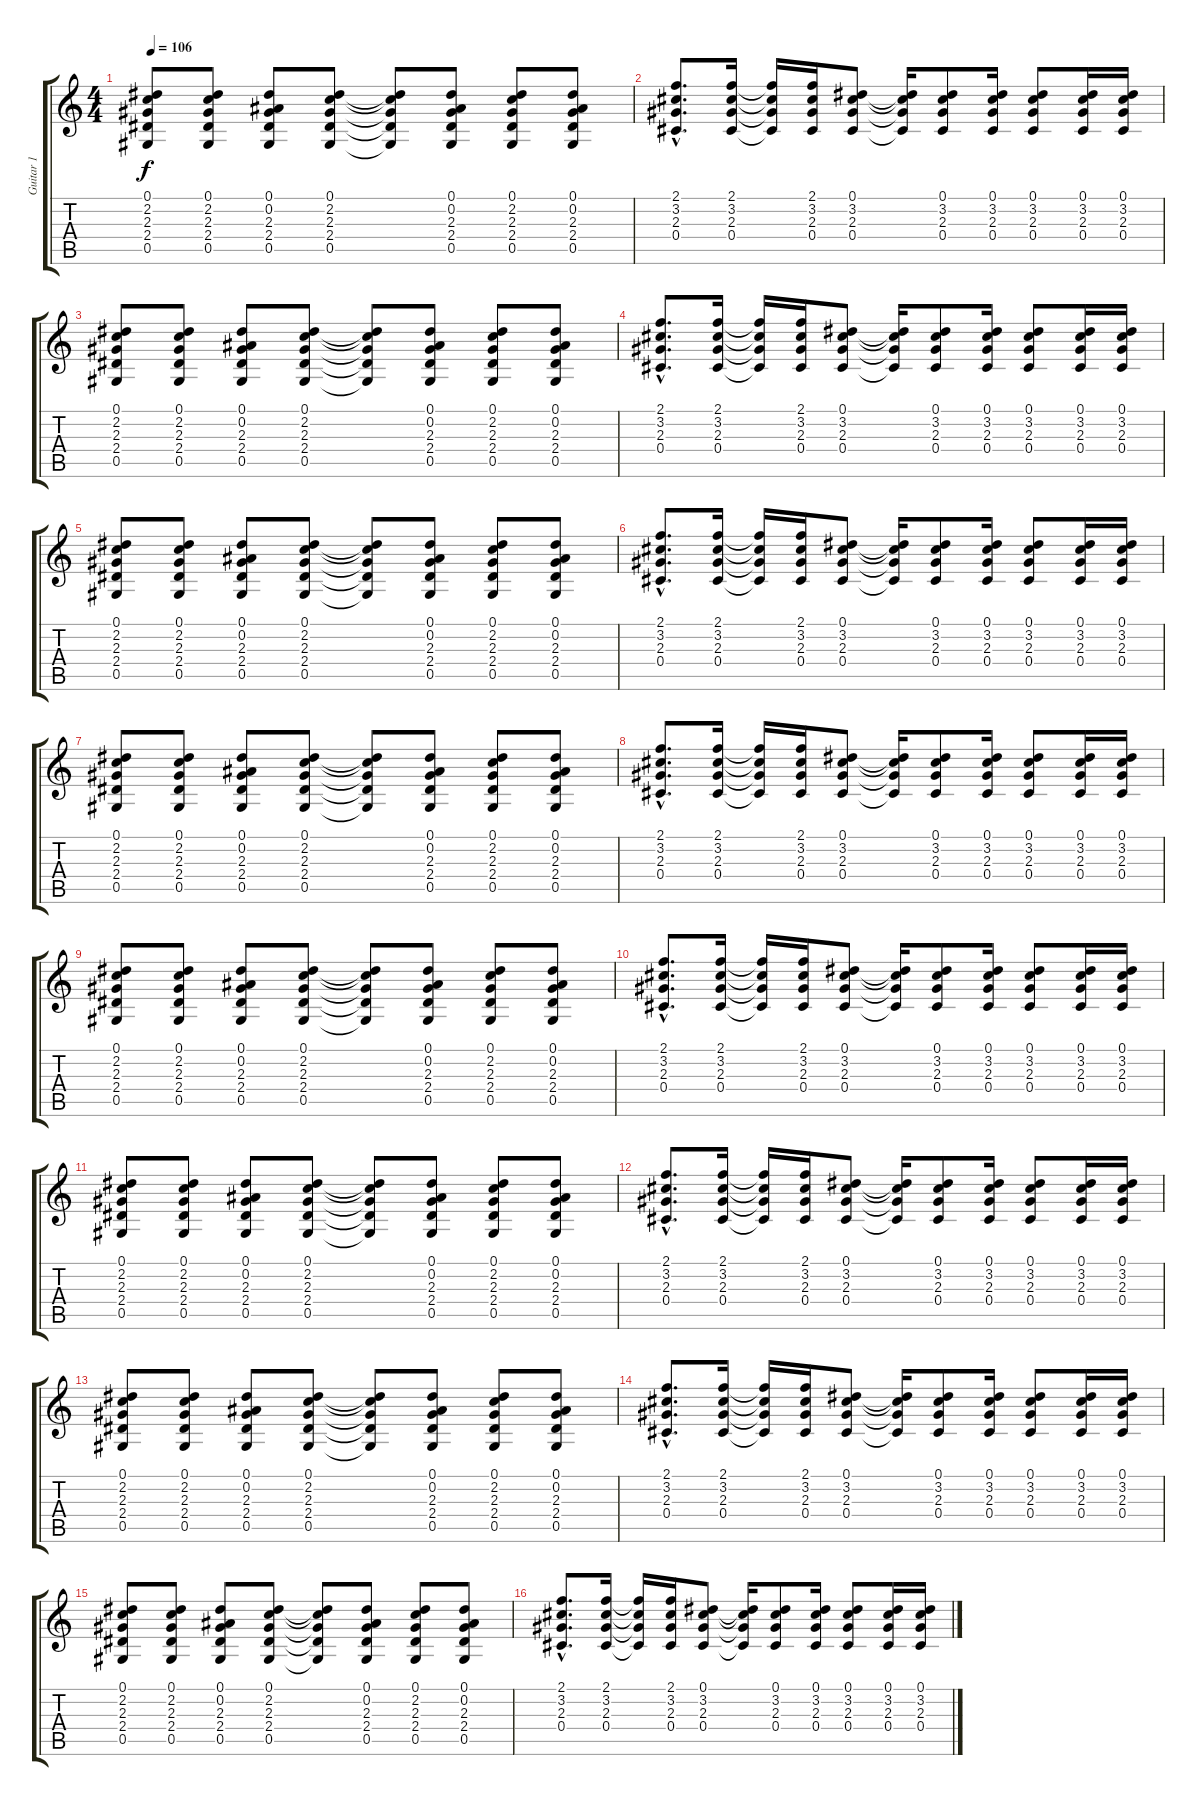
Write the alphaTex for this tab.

\track ("Guitar 1" "Guitar 1") {instrument acousticguitarsteel}
\staff {score tabs}
\tuning (Eb4 Bb3 Gb3 Db3 Ab2 Eb2) {hide}
\ts (4 4)
\tempo 106
\clef g2
\ks c
(0.1 2.2 2.3 2.4 0.5).8{dy f} (0.1 2.2 2.3 2.4 0.5).8 (0.1 0.2 2.3 2.4 0.5).8 (0.1 2.2 2.3 2.4 0.5).8 (0.1{t} 2.2{t} 2.3{t} 2.4{t} 0.5{t}).8 (0.1 0.2 2.3 2.4 0.5).8 (0.1 2.2 2.3 2.4 0.5).8 (0.1 0.2 2.3 2.4 0.5).8 |
(2.1{hac} 3.2{hac} 2.3{hac} 0.4{hac}).8{d} (2.1 3.2 2.3 0.4).16 (2.1{t} 3.2{t} 2.3{t} 0.4{t}).16 (2.1 3.2 2.3 0.4).16 (0.1 3.2 2.3 0.4).8 (0.1{t} 3.2{t} 2.3{t} 0.4{t}).16 (0.1 3.2 2.3 0.4).8 (0.1 3.2 2.3 0.4).16 (0.1 3.2 2.3 0.4).8 (0.1 3.2 2.3 0.4).16 (0.1 3.2 2.3 0.4).16 |
(0.1 2.2 2.3 2.4 0.5).8 (0.1 2.2 2.3 2.4 0.5).8 (0.1 0.2 2.3 2.4 0.5).8 (0.1 2.2 2.3 2.4 0.5).8 (0.1{t} 2.2{t} 2.3{t} 2.4{t} 0.5{t}).8 (0.1 0.2 2.3 2.4 0.5).8 (0.1 2.2 2.3 2.4 0.5).8 (0.1 0.2 2.3 2.4 0.5).8 |
(2.1{hac} 3.2{hac} 2.3{hac} 0.4{hac}).8{d} (2.1 3.2 2.3 0.4).16 (2.1{t} 3.2{t} 2.3{t} 0.4{t}).16 (2.1 3.2 2.3 0.4).16 (0.1 3.2 2.3 0.4).8 (0.1{t} 3.2{t} 2.3{t} 0.4{t}).16 (0.1 3.2 2.3 0.4).8 (0.1 3.2 2.3 0.4).16 (0.1 3.2 2.3 0.4).8 (0.1 3.2 2.3 0.4).16 (0.1 3.2 2.3 0.4).16 |
(0.1 2.2 2.3 2.4 0.5).8 (0.1 2.2 2.3 2.4 0.5).8 (0.1 0.2 2.3 2.4 0.5).8 (0.1 2.2 2.3 2.4 0.5).8 (0.1{t} 2.2{t} 2.3{t} 2.4{t} 0.5{t}).8 (0.1 0.2 2.3 2.4 0.5).8 (0.1 2.2 2.3 2.4 0.5).8 (0.1 0.2 2.3 2.4 0.5).8 |
(2.1{hac} 3.2{hac} 2.3{hac} 0.4{hac}).8{d} (2.1 3.2 2.3 0.4).16 (2.1{t} 3.2{t} 2.3{t} 0.4{t}).16 (2.1 3.2 2.3 0.4).16 (0.1 3.2 2.3 0.4).8 (0.1{t} 3.2{t} 2.3{t} 0.4{t}).16 (0.1 3.2 2.3 0.4).8 (0.1 3.2 2.3 0.4).16 (0.1 3.2 2.3 0.4).8 (0.1 3.2 2.3 0.4).16 (0.1 3.2 2.3 0.4).16 |
(0.1 2.2 2.3 2.4 0.5).8 (0.1 2.2 2.3 2.4 0.5).8 (0.1 0.2 2.3 2.4 0.5).8 (0.1 2.2 2.3 2.4 0.5).8 (0.1{t} 2.2{t} 2.3{t} 2.4{t} 0.5{t}).8 (0.1 0.2 2.3 2.4 0.5).8 (0.1 2.2 2.3 2.4 0.5).8 (0.1 0.2 2.3 2.4 0.5).8 |
(2.1{hac} 3.2{hac} 2.3{hac} 0.4{hac}).8{d} (2.1 3.2 2.3 0.4).16 (2.1{t} 3.2{t} 2.3{t} 0.4{t}).16 (2.1 3.2 2.3 0.4).16 (0.1 3.2 2.3 0.4).8 (0.1{t} 3.2{t} 2.3{t} 0.4{t}).16 (0.1 3.2 2.3 0.4).8 (0.1 3.2 2.3 0.4).16 (0.1 3.2 2.3 0.4).8 (0.1 3.2 2.3 0.4).16 (0.1 3.2 2.3 0.4).16 |
(0.1 2.2 2.3 2.4 0.5).8 (0.1 2.2 2.3 2.4 0.5).8 (0.1 0.2 2.3 2.4 0.5).8 (0.1 2.2 2.3 2.4 0.5).8 (0.1{t} 2.2{t} 2.3{t} 2.4{t} 0.5{t}).8 (0.1 0.2 2.3 2.4 0.5).8 (0.1 2.2 2.3 2.4 0.5).8 (0.1 0.2 2.3 2.4 0.5).8 |
(2.1{hac} 3.2{hac} 2.3{hac} 0.4{hac}).8{d} (2.1 3.2 2.3 0.4).16 (2.1{t} 3.2{t} 2.3{t} 0.4{t}).16 (2.1 3.2 2.3 0.4).16 (0.1 3.2 2.3 0.4).8 (0.1{t} 3.2{t} 2.3{t} 0.4{t}).16 (0.1 3.2 2.3 0.4).8 (0.1 3.2 2.3 0.4).16 (0.1 3.2 2.3 0.4).8 (0.1 3.2 2.3 0.4).16 (0.1 3.2 2.3 0.4).16 |
(0.1 2.2 2.3 2.4 0.5).8 (0.1 2.2 2.3 2.4 0.5).8 (0.1 0.2 2.3 2.4 0.5).8 (0.1 2.2 2.3 2.4 0.5).8 (0.1{t} 2.2{t} 2.3{t} 2.4{t} 0.5{t}).8 (0.1 0.2 2.3 2.4 0.5).8 (0.1 2.2 2.3 2.4 0.5).8 (0.1 0.2 2.3 2.4 0.5).8 |
(2.1{hac} 3.2{hac} 2.3{hac} 0.4{hac}).8{d} (2.1 3.2 2.3 0.4).16 (2.1{t} 3.2{t} 2.3{t} 0.4{t}).16 (2.1 3.2 2.3 0.4).16 (0.1 3.2 2.3 0.4).8 (0.1{t} 3.2{t} 2.3{t} 0.4{t}).16 (0.1 3.2 2.3 0.4).8 (0.1 3.2 2.3 0.4).16 (0.1 3.2 2.3 0.4).8 (0.1 3.2 2.3 0.4).16 (0.1 3.2 2.3 0.4).16 |
(0.1 2.2 2.3 2.4 0.5).8 (0.1 2.2 2.3 2.4 0.5).8 (0.1 0.2 2.3 2.4 0.5).8 (0.1 2.2 2.3 2.4 0.5).8 (0.1{t} 2.2{t} 2.3{t} 2.4{t} 0.5{t}).8 (0.1 0.2 2.3 2.4 0.5).8 (0.1 2.2 2.3 2.4 0.5).8 (0.1 0.2 2.3 2.4 0.5).8 |
(2.1{hac} 3.2{hac} 2.3{hac} 0.4{hac}).8{d} (2.1 3.2 2.3 0.4).16 (2.1{t} 3.2{t} 2.3{t} 0.4{t}).16 (2.1 3.2 2.3 0.4).16 (0.1 3.2 2.3 0.4).8 (0.1{t} 3.2{t} 2.3{t} 0.4{t}).16 (0.1 3.2 2.3 0.4).8 (0.1 3.2 2.3 0.4).16 (0.1 3.2 2.3 0.4).8 (0.1 3.2 2.3 0.4).16 (0.1 3.2 2.3 0.4).16 |
(0.1 2.2 2.3 2.4 0.5).8 (0.1 2.2 2.3 2.4 0.5).8 (0.1 0.2 2.3 2.4 0.5).8 (0.1 2.2 2.3 2.4 0.5).8 (0.1{t} 2.2{t} 2.3{t} 2.4{t} 0.5{t}).8 (0.1 0.2 2.3 2.4 0.5).8 (0.1 2.2 2.3 2.4 0.5).8 (0.1 0.2 2.3 2.4 0.5).8 |
(2.1{hac} 3.2{hac} 2.3{hac} 0.4{hac}).8{d} (2.1 3.2 2.3 0.4).16 (2.1{t} 3.2{t} 2.3{t} 0.4{t}).16 (2.1 3.2 2.3 0.4).16 (0.1 3.2 2.3 0.4).8 (0.1{t} 3.2{t} 2.3{t} 0.4{t}).16 (0.1 3.2 2.3 0.4).8 (0.1 3.2 2.3 0.4).16 (0.1 3.2 2.3 0.4).8 (0.1 3.2 2.3 0.4).16 (0.1 3.2 2.3 0.4).16
